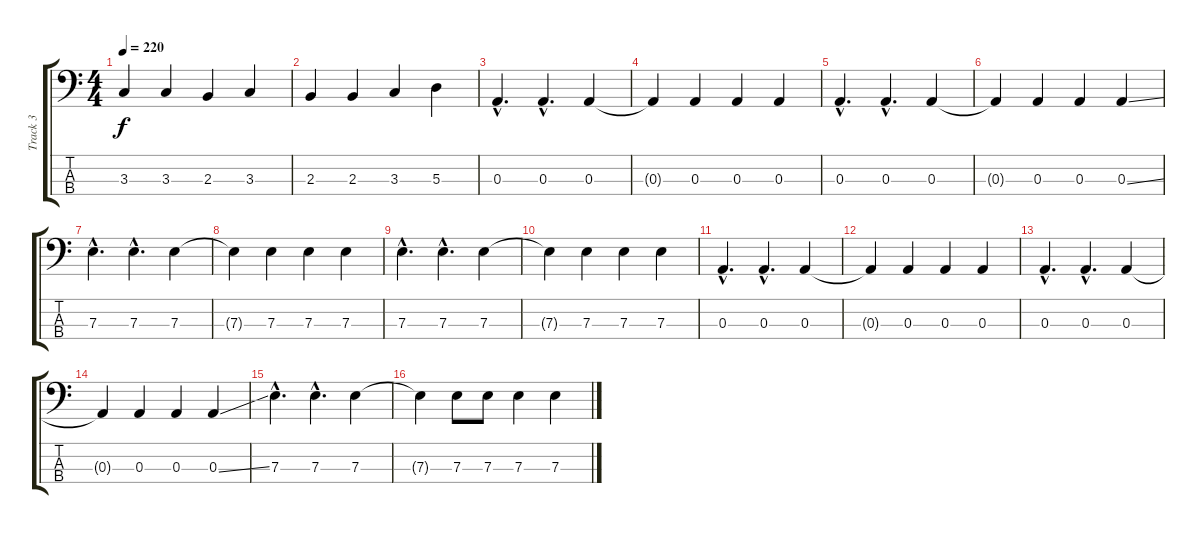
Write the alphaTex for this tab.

\track ("Track 3" "Track 3") {instrument electricbasspick}
\staff {score tabs}
\tuning (G2 D2 A1 E1) {hide}
\ts (4 4)
\tempo 220
\clef f4
\ks c
3.3.4{dy f} 3.3.4 2.3.4 3.3.4 |
2.3.4 2.3.4 3.3.4 5.3.4 |
0.3{hac}.4{d} 0.3{hac}.4{d} 0.3.4 |
0.3{t}.4 0.3.4 0.3.4 0.3.4 |
0.3{hac}.4{d} 0.3{hac}.4{d} 0.3.4 |
0.3{t}.4 0.3.4 0.3.4 0.3{ss}.4 |
7.3{hac}.4{d} 7.3{hac}.4{d} 7.3.4 |
7.3{t}.4 7.3.4 7.3.4 7.3.4 |
7.3{hac}.4{d} 7.3{hac}.4{d} 7.3.4 |
7.3{t}.4 7.3.4 7.3.4 7.3.4 |
0.3{hac}.4{d} 0.3{hac}.4{d} 0.3.4 |
0.3{t}.4 0.3.4 0.3.4 0.3.4 |
0.3{hac}.4{d} 0.3{hac}.4{d} 0.3.4 |
0.3{t}.4 0.3.4 0.3.4 0.3{ss}.4 |
7.3{hac}.4{d} 7.3{hac}.4{d} 7.3.4 |
7.3{t}.4 7.3.8 7.3.8 7.3.4 7.3.4
